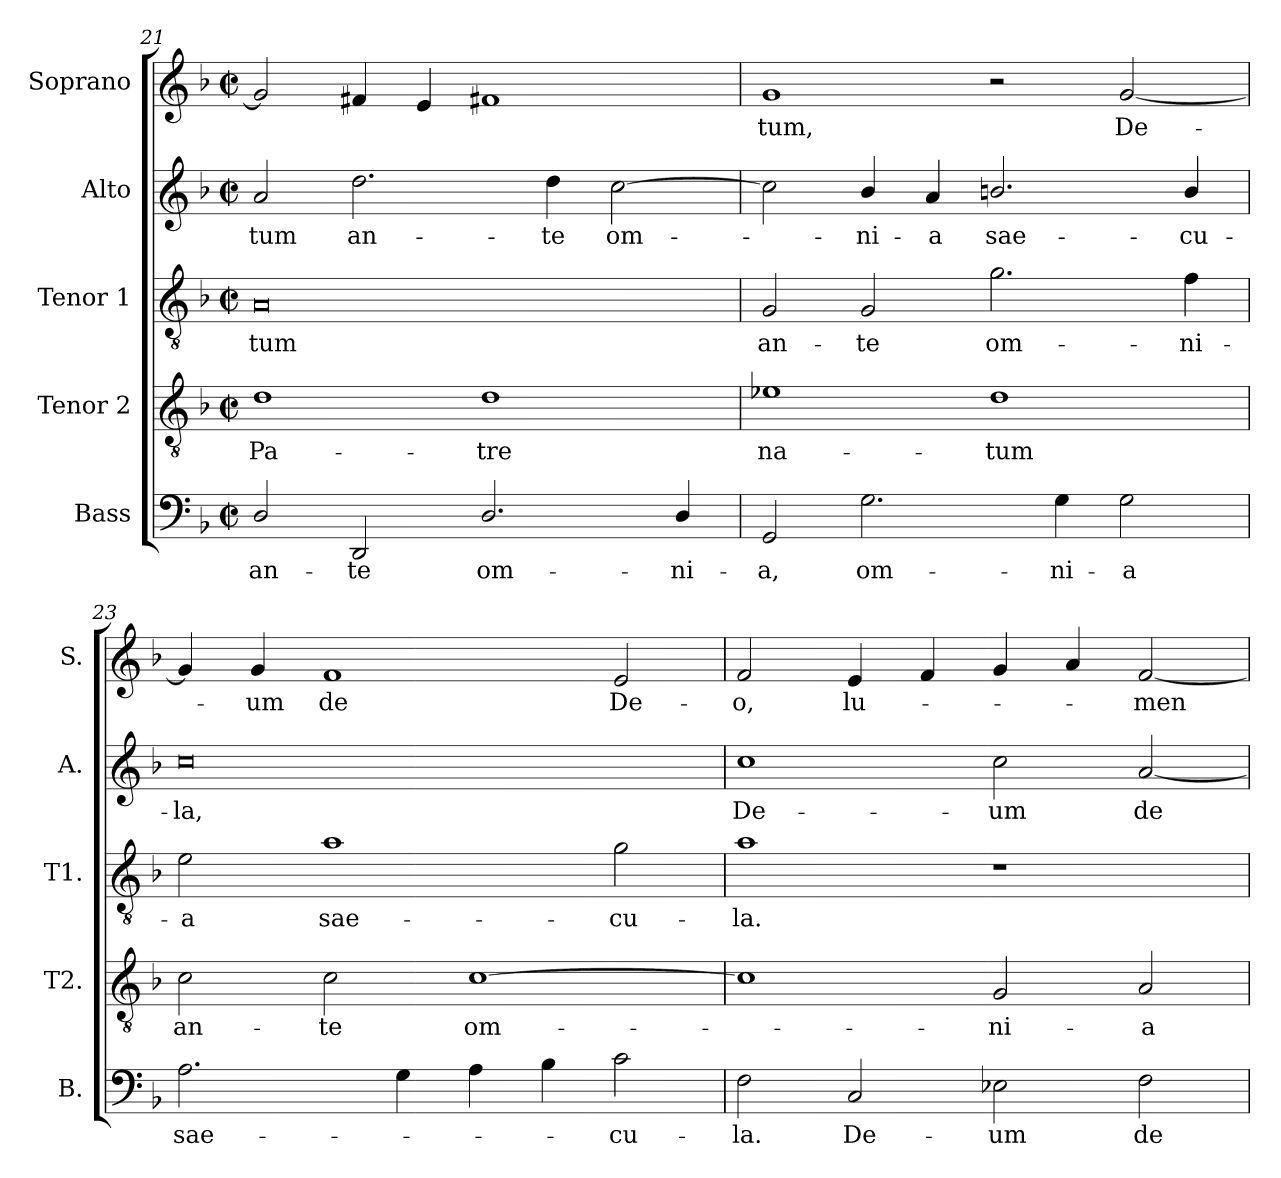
**kern	**text	**kern	**text	**kern	**text	**kern	**text	**kern	**text
*part5	*part5	*part4	*part4	*part3	*part3	*part2	*part2	*part1	*part1
*staff5	*staff5	*staff4	*staff4	*staff3	*staff3	*staff2	*staff2	*staff1	*staff1
*I"Bass	*	*I"Tenor 2	*	*I"Tenor 1	*	*I"Alto	*	*I"Soprano	*
*I'B.	*	*I'T2.	*	*I'T1.	*	*I'A.	*	*I'S.	*
!!LO:LB:g=z
*clefF4	*	*clefGv2	*	*clefGv2	*	*clefG2	*	*clefG2	*
*	*	*ITrd7c12	*	*ITrd7c12	*	*	*	*	*
*k[b-]	*	*k[b-]	*	*k[b-]	*	*k[b-]	*	*k[b-]	*
*F:	*	*F:	*	*F:	*	*F:	*	*F:	*
*M2/2	*	*M2/2	*	*M2/2	*	*M2/2	*	*M2/2	*
*met(c|)	*	*met(c|)	*	*met(c|)	*	*met(c|)	*	*met(c|)	*
=21	=21	=21	=21	=21	=21	=21	=21	=21	=21
!	!LO:LY:b:color=#000000	!	!	!	!	!	!	!	!
!	!	!	!LO:LY:b:color=#000000	!	!	!	!	!	!
!	!	!	!	!	!LO:LY:b:color=#000000	!	!	!	!
!	!	!	!	!	!	!	!LO:LY:b:color=#000000	!	!
2Di/	an-	1Di	Pa-	0AAi	-tum	2ai/	-tum	2gi/]	.
!	!LO:LY:b:color=#000000	!	!	!	!	!	!	!	!
!	!	!	!	!	!	!	!LO:LY:b:color=#000000	!	!
2DDi/	-te	.	.	.	.	2.ddi\	an-	4f#i/	.
.	.	.	.	.	.	.	.	4ei/	.
!	!LO:LY:b:color=#000000	!	!	!	!	!	!	!	!
!	!	!	!LO:LY:b:color=#000000	!	!	!	!	!	!
2.Di/	om-	1Di	-tre	.	.	.	.	1f#Xi	.
!	!	!	!	!	!	!	!LO:LY:b:color=#000000	!	!
.	.	.	.	.	.	4ddi\	-te	.	.
!	!	!	!	!	!	!	!LO:LY:b:color=#000000	!	!
.	.	.	.	.	.	[>2cci\	om-	.	.
!	!LO:LY:b:color=#000000	!	!	!	!	!	!	!	!
4Di/	-ni-	.	.	.	.	.	.	.	.
=22	=22	=22	=22	=22	=22	=22	=22	=22	=22
!	!LO:LY:b:color=#000000	!	!	!	!	!	!	!	!
!	!	!	!LO:LY:b:color=#000000	!	!	!	!	!	!
!	!	!	!	!	!LO:LY:b:color=#000000	!	!	!	!
!	!	!	!	!	!	!	!	!	!LO:LY:b:color=#000000
2GGi/	-a,	1E-Xi	na-	2GGi/	an-	2cci\]	.	1gi	-tum,
!	!LO:LY:b:color=#000000	!	!	!	!	!	!	!	!
!	!	!	!	!	!LO:LY:b:color=#000000	!	!	!	!
!	!	!	!	!	!	!	!LO:LY:b:color=#000000	!	!
2.Gi\	om-	.	.	2GGi/	-te	4b-i/	-ni-	.	.
!	!	!	!	!	!	!	!LO:LY:b:color=#000000	!	!
.	.	.	.	.	.	4ai/	-a	.	.
!	!	!	!LO:LY:b:color=#000000	!	!	!	!	!	!
!	!	!	!	!	!LO:LY:b:color=#000000	!	!	!	!
!	!	!	!	!	!	!	!LO:LY:b:color=#000000	!	!
.	.	1Di	-tum	2.Gi\	om-	2.bni/	sae-	2r	.
!	!LO:LY:b:color=#000000	!	!	!	!	!	!	!	!
4Gi\	-ni-	.	.	.	.	.	.	.	.
!	!LO:LY:b:color=#000000	!	!	!	!	!	!	!	!
!	!	!	!	!	!	!	!	!	!LO:LY:b:color=#000000
2Gi\	-a	.	.	.	.	.	.	[<2gi/	De-
!	!	!	!	!	!LO:LY:b:color=#000000	!	!	!	!
!	!	!	!	!	!	!	!LO:LY:b:color=#000000	!	!
.	.	.	.	4Fi\	-ni-	4bi/	-cu-	.	.
=23	=23	=23	=23	=23	=23	=23	=23	=23	=23
!	!LO:LY:b:color=#000000	!	!	!	!	!	!	!	!
!	!	!	!LO:LY:b:color=#000000	!	!	!	!	!	!
!	!	!	!	!	!LO:LY:b:color=#000000	!	!	!	!
!	!	!	!	!	!	!	!LO:LY:b:color=#000000	!	!
2.Ai\	sae-	2Ci\	an-	2Ei\	-a	0cci	-la,	4gi/]	.
!	!	!	!	!	!	!	!	!	!LO:LY:b:color=#000000
.	.	.	.	.	.	.	.	4gi/	-um
!	!	!	!LO:LY:b:color=#000000	!	!	!	!	!	!
!	!	!	!	!	!LO:LY:b:color=#000000	!	!	!	!
!	!	!	!	!	!	!	!	!	!LO:LY:b:color=#000000
.	.	2Ci\	-te	1Ai	sae-	.	.	1fi	de
4Gi\	.	.	.	.	.	.	.	.	.
!	!	!	!LO:LY:b:color=#000000	!	!	!	!	!	!
4Ai\	.	[>1Ci	om-	.	.	.	.	.	.
4B-i\	.	.	.	.	.	.	.	.	.
!	!LO:LY:b:color=#000000	!	!	!	!	!	!	!	!
!	!	!	!	!	!LO:LY:b:color=#000000	!	!	!	!
!	!	!	!	!	!	!	!	!	!LO:LY:b:color=#000000
2ci\	-cu-	.	.	2Gi\	-cu-	.	.	2ei/	De-
=24	=24	=24	=24	=24	=24	=24	=24	=24	=24
!	!LO:LY:b:color=#000000	!	!	!	!	!	!	!	!
!	!	!	!	!	!LO:LY:b:color=#000000	!	!	!	!
!	!	!	!	!	!	!	!LO:LY:b:color=#000000	!	!
!	!	!	!	!	!	!	!	!	!LO:LY:b:color=#000000
2Fi\	-la.	1Ci]	.	1Ai	-la.	1cci	De-	2fi/	-o,
!	!LO:LY:b:color=#000000	!	!	!	!	!	!	!	!
!	!	!	!	!	!	!	!	!	!LO:LY:b:color=#000000
2Ci/	De-	.	.	.	.	.	.	4ei/	lu-
.	.	.	.	.	.	.	.	4fi/	.
!	!LO:LY:b:color=#000000	!	!	!	!	!	!	!	!
!	!	!	!LO:LY:b:color=#000000	!	!	!	!	!	!
!	!	!	!	!	!	!	!LO:LY:b:color=#000000	!	!
2E-Xi\	-um	2GGi/	-ni-	1r	.	2cci\	-um	4gi/	.
.	.	.	.	.	.	.	.	4ai/	.
!	!LO:LY:b:color=#000000	!	!	!	!	!	!	!	!
!	!	!	!LO:LY:b:color=#000000	!	!	!	!	!	!
!	!	!	!	!	!	!	!LO:LY:b:color=#000000	!	!
!	!	!	!	!	!	!	!	!	!LO:LY:b:color=#000000
2Fi\	de	2AAi/	-a	.	.	[<2ai/	de	[<2fi/	-men
=	=	=	=	=	=	=	=	=	=
*-	*-	*-	*-	*-	*-	*-	*-	*-	*-
